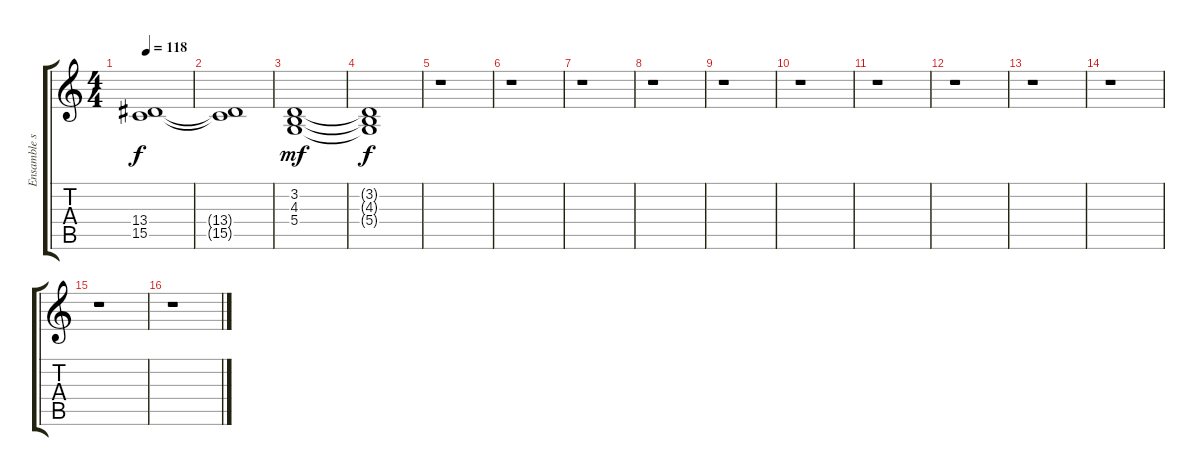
\track ("Ensamble strings" "Ensamble s") {instrument stringensemble1}
\staff {score tabs}
\tuning (E4 B3 G3 D3 A2 E2) {hide}
\ts (4 4)
\tempo 118
\clef g2
\ks c
(13.4 15.5).1{dy f} |
(13.4{t} 15.5{t}).1 |
(3.2 4.3 5.4).1{dy mf} |
(3.2{t} 4.3{t} 5.4{t}).1{dy f} |
r.1 |
r.1 |
r.1 |
r.1 |
r.1 |
r.1 |
r.1 |
r.1 |
r.1 |
r.1 |
r.1 |
r.1
